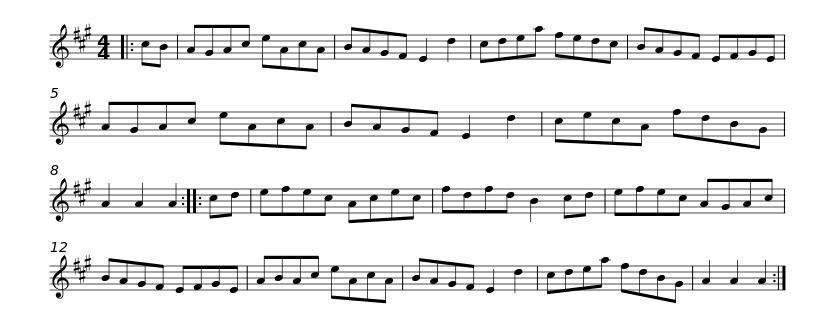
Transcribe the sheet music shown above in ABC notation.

X:1
L:1/8
M:4/4
I:linebreak $
K:A
V:1 treble
V:1
|: cB | AGAc eAcA | BAGF E2 d2 | cdea fedc | BAGF EFGE | %5
 AGAc eAcA |$ BAGF E2 d2 | cecA fdBG | A2 A2 A2 :: cd | %10
 efec Acec | fdfd B2 cd | efec AGAc |$ BAGF EFGE | ABAc eAcA | %15
 BAGF E2 d2 | cdea fdBG | A2 A2 A2 :| %18
